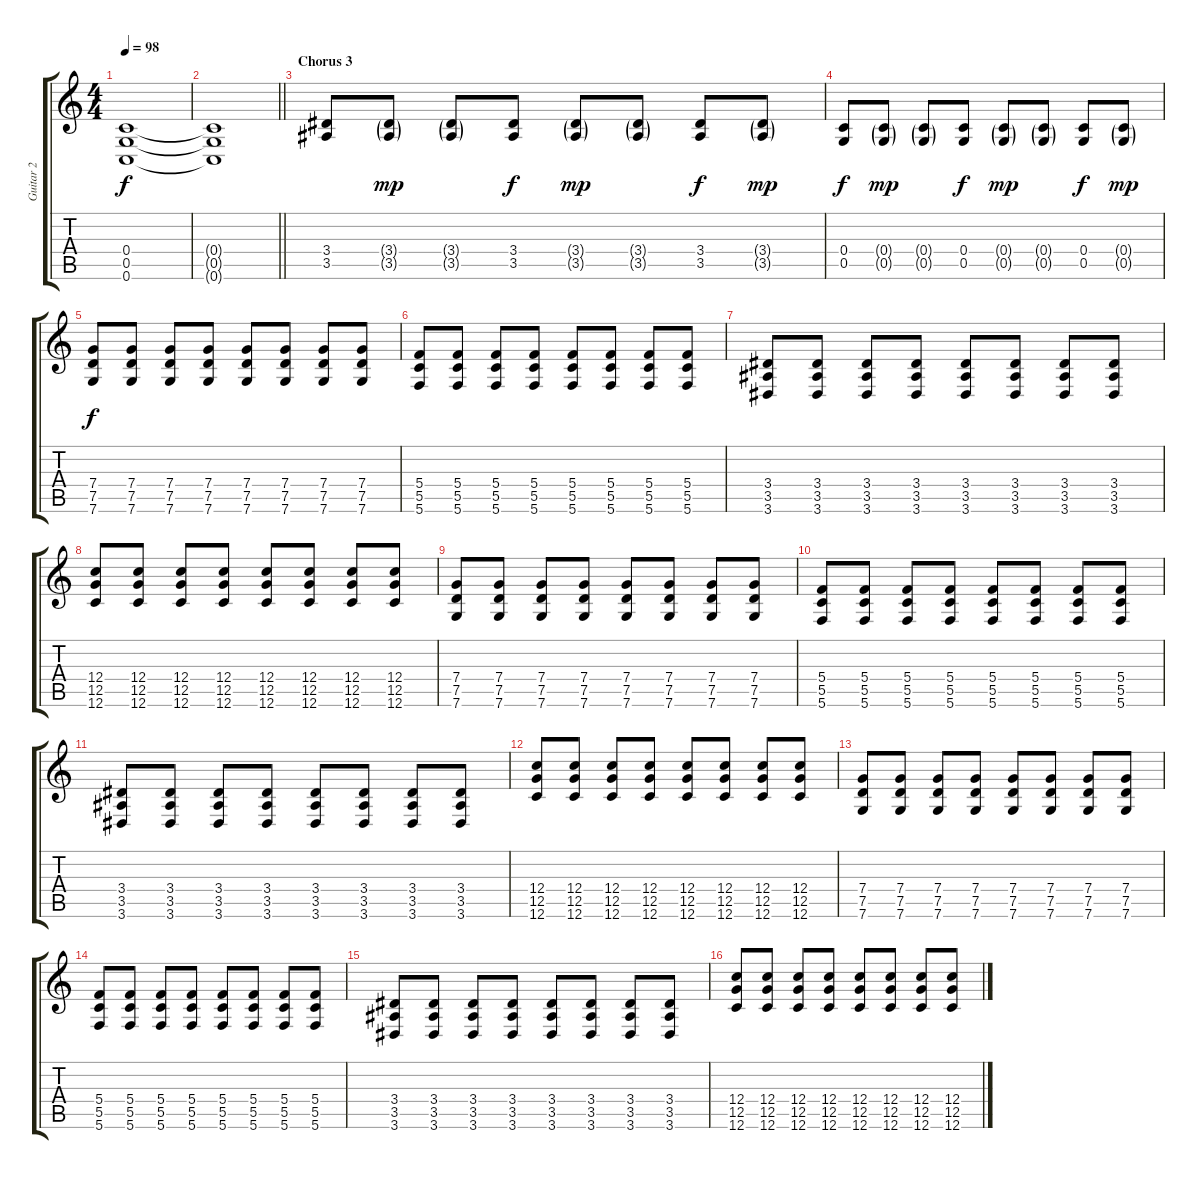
\track ("Guitar 2" "Guitar 2") {instrument electricguitarclean}
\staff {score tabs}
\tuning (D4 A3 F3 C3 G2 C2) {hide}
\ts (4 4)
\tempo 98
\clef g2
\ks c
(0.4 0.5 0.6).1{dy f} |
\barLineRight lightlight
(0.4{t} 0.5{t} 0.6{t}).1 |
\section ("" "Chorus 3")
(3.4 3.5).8{volume 16 instrument electricguitarclean} (3.4{g} 3.5{g}).8{dy mp} (3.4{g} 3.5{g}).8 (3.4 3.5).8{dy f} (3.4{g} 3.5{g}).8{dy mp} (3.4{g} 3.5{g}).8 (3.4 3.5).8{dy f} (3.4{g} 3.5{g}).8{dy mp} |
(0.4 0.5).8{dy f} (0.4{g} 0.5{g}).8{dy mp} (0.4{g} 0.5{g}).8 (0.4 0.5).8{dy f} (0.4{g} 0.5{g}).8{dy mp} (0.4{g} 0.5{g}).8 (0.4 0.5).8{dy f} (0.4{g} 0.5{g}).8{dy mp} |
(7.4 7.5 7.6).8{dy f} (7.4 7.5 7.6).8 (7.4 7.5 7.6).8 (7.4 7.5 7.6).8 (7.4 7.5 7.6).8 (7.4 7.5 7.6).8 (7.4 7.5 7.6).8 (7.4 7.5 7.6).8 |
(5.4 5.5 5.6).8 (5.4 5.5 5.6).8 (5.4 5.5 5.6).8 (5.4 5.5 5.6).8 (5.4 5.5 5.6).8 (5.4 5.5 5.6).8 (5.4 5.5 5.6).8 (5.4 5.5 5.6).8 |
(3.4 3.5 3.6).8{instrument distortionguitar} (3.4 3.5 3.6).8 (3.4 3.5 3.6).8 (3.4 3.5 3.6).8 (3.4 3.5 3.6).8 (3.4 3.5 3.6).8 (3.4 3.5 3.6).8 (3.4 3.5 3.6).8 |
(12.4 12.5 12.6).8{instrument distortionguitar} (12.4 12.5 12.6).8 (12.4 12.5 12.6).8 (12.4 12.5 12.6).8 (12.4 12.5 12.6).8 (12.4 12.5 12.6).8 (12.4 12.5 12.6).8 (12.4 12.5 12.6).8 |
(7.4 7.5 7.6).8 (7.4 7.5 7.6).8 (7.4 7.5 7.6).8 (7.4 7.5 7.6).8 (7.4 7.5 7.6).8 (7.4 7.5 7.6).8 (7.4 7.5 7.6).8 (7.4 7.5 7.6).8 |
(5.4 5.5 5.6).8 (5.4 5.5 5.6).8 (5.4 5.5 5.6).8 (5.4 5.5 5.6).8 (5.4 5.5 5.6).8 (5.4 5.5 5.6).8 (5.4 5.5 5.6).8 (5.4 5.5 5.6).8 |
(3.4 3.5 3.6).8{instrument distortionguitar} (3.4 3.5 3.6).8 (3.4 3.5 3.6).8 (3.4 3.5 3.6).8 (3.4 3.5 3.6).8 (3.4 3.5 3.6).8 (3.4 3.5 3.6).8 (3.4 3.5 3.6).8 |
(12.4 12.5 12.6).8{instrument distortionguitar} (12.4 12.5 12.6).8 (12.4 12.5 12.6).8 (12.4 12.5 12.6).8 (12.4 12.5 12.6).8 (12.4 12.5 12.6).8 (12.4 12.5 12.6).8 (12.4 12.5 12.6).8 |
(7.4 7.5 7.6).8 (7.4 7.5 7.6).8 (7.4 7.5 7.6).8 (7.4 7.5 7.6).8 (7.4 7.5 7.6).8 (7.4 7.5 7.6).8 (7.4 7.5 7.6).8 (7.4 7.5 7.6).8 |
(5.4 5.5 5.6).8 (5.4 5.5 5.6).8 (5.4 5.5 5.6).8 (5.4 5.5 5.6).8 (5.4 5.5 5.6).8 (5.4 5.5 5.6).8 (5.4 5.5 5.6).8 (5.4 5.5 5.6).8 |
(3.4 3.5 3.6).8{instrument distortionguitar} (3.4 3.5 3.6).8 (3.4 3.5 3.6).8 (3.4 3.5 3.6).8 (3.4 3.5 3.6).8 (3.4 3.5 3.6).8 (3.4 3.5 3.6).8 (3.4 3.5 3.6).8 |
(12.4 12.5 12.6).8{instrument distortionguitar} (12.4 12.5 12.6).8 (12.4 12.5 12.6).8 (12.4 12.5 12.6).8 (12.4 12.5 12.6).8 (12.4 12.5 12.6).8 (12.4 12.5 12.6).8 (12.4 12.5 12.6).8
